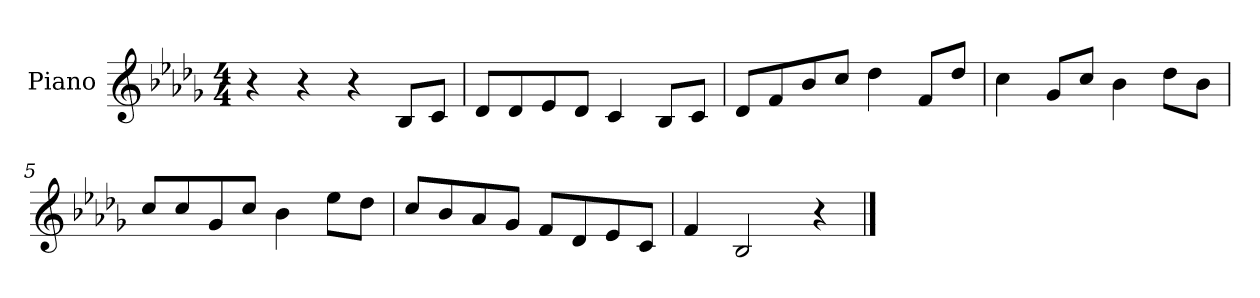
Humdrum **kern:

**kern
*part1
*staff1
*I"Piano
*I'Pno
*clefG2
*k[b-e-a-d-g-]
*b-:
*M4/4
=1
4r
4r
4r
8B-/L
8c/J
=2
8d-/L
8d-/
8e-/
8d-/J
4c/
8B-/L
8c/J
=3
8d-/L
8f/
8b-/
8cc/J
4dd-\
8f/L
8dd-/J
=4
4cc\
8g-/L
8cc/J
4b-\
8dd-\L
8b-\J
=5
8cc/L
8cc/
8g-/
8cc/J
4b-\
8ee-\L
8dd-\J
=6
8cc/L
8b-/
8a-/
8g-/J
8f/L
8d-/
8e-/
8c/J
=7
4f/
2B-/
4r
==
*-
